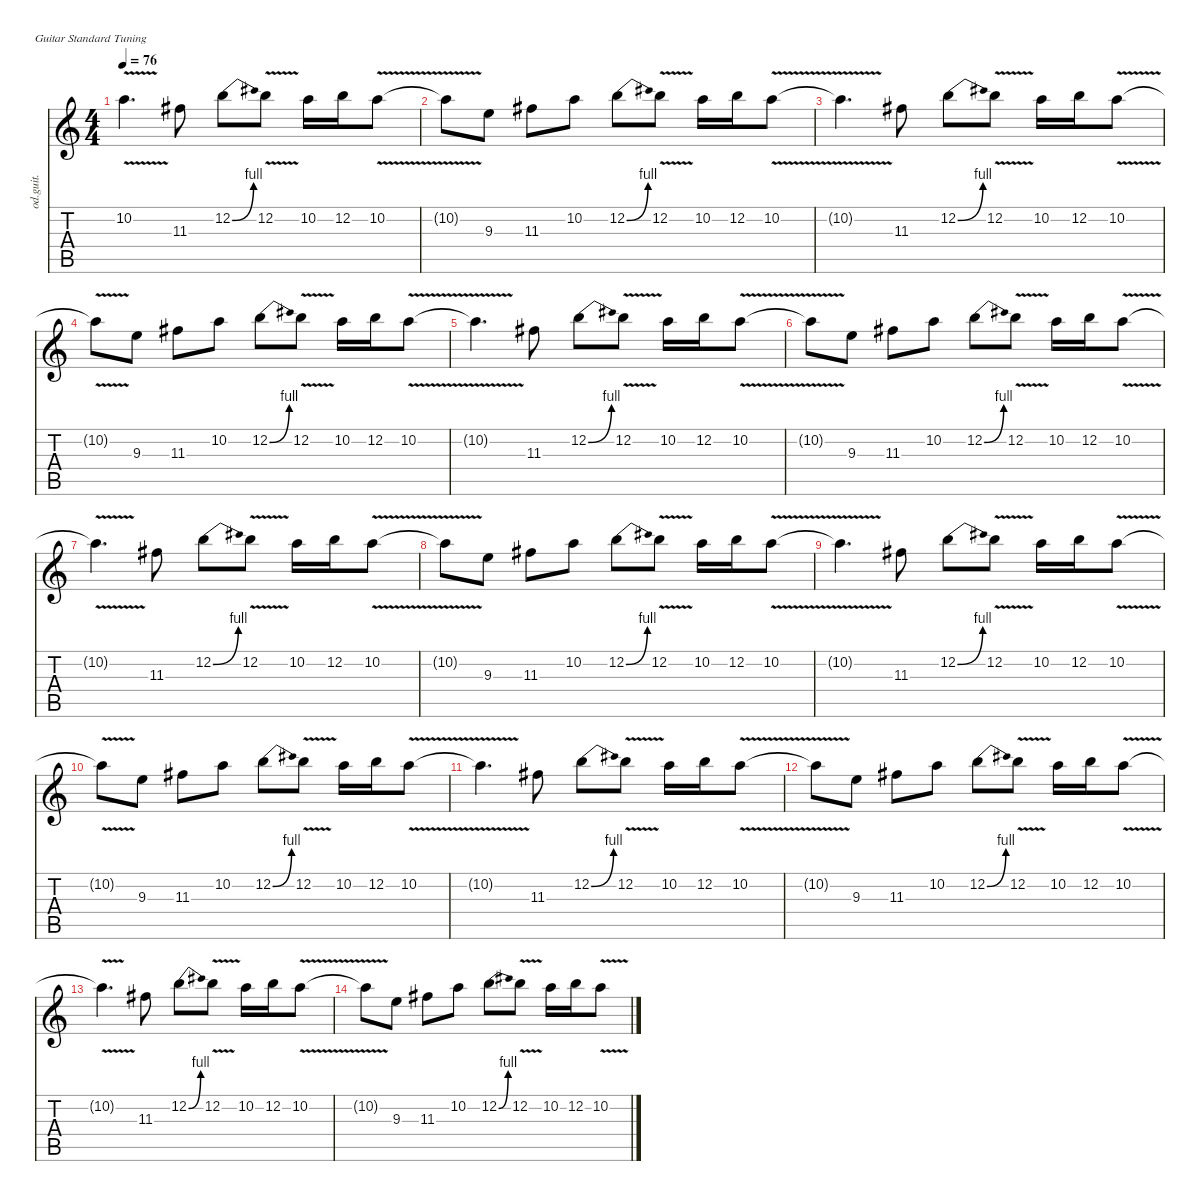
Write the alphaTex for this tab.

\defaultSystemsLayout 4
\hideDynamics
\bracketExtendMode nobrackets
\track ("Fill Guitar #2" "od.guit.") {instrument overdrivenguitar}
\staff {score tabs}
\tuning (E4 B3 G3 D3 A2 E2)
\ts (4 4)
\tempo 76
\clef g2
\ks c
10.2{v t}.4{d dy f} 11.3{acc #}.8{dy mf} 12.2{be (bend 0 0 30 4)}.8 12.2{v}.8 10.2.16 12.2.16 10.2{v}.8 |
10.2{v t}.8{dy f} 9.3.8{dy mf} 11.3{acc #}.8 10.2.8 12.2{be (bend 0 0 30 4)}.8 12.2{v}.8 10.2.16 12.2.16 10.2{v}.8 |
10.2{v t}.4{d dy f} 11.3{acc #}.8{dy mf} 12.2{be (bend 0 0 30 4)}.8 12.2{v}.8 10.2.16 12.2.16 10.2{v}.8 |
10.2{v t}.8{dy f} 9.3.8{dy mf} 11.3{acc #}.8 10.2.8 12.2{be (bend 0 0 30 4)}.8 12.2{v}.8 10.2.16 12.2.16 10.2{v}.8 |
10.2{v t}.4{d dy f} 11.3{acc #}.8{dy mf} 12.2{be (bend 0 0 30 4)}.8 12.2{v}.8 10.2.16 12.2.16 10.2{v}.8 |
10.2{v t}.8{dy f} 9.3.8{dy mf} 11.3{acc #}.8 10.2.8 12.2{be (bend 0 0 30 4)}.8 12.2{v}.8 10.2.16 12.2.16 10.2{v}.8 |
10.2{v t}.4{d dy f} 11.3{acc #}.8{dy mf} 12.2{be (bend 0 0 30 4)}.8 12.2{v}.8 10.2.16 12.2.16 10.2{v}.8 |
10.2{v t}.8{dy f} 9.3.8{dy mf} 11.3{acc #}.8 10.2.8 12.2{be (bend 0 0 30 4)}.8 12.2{v}.8 10.2.16 12.2.16 10.2{v}.8 |
10.2{v t}.4{d dy f} 11.3{acc #}.8{dy mf} 12.2{be (bend 0 0 30 4)}.8 12.2{v}.8 10.2.16 12.2.16 10.2{v}.8 |
10.2{v t}.8{dy f} 9.3.8{dy mf} 11.3{acc #}.8 10.2.8 12.2{be (bend 0 0 30 4)}.8 12.2{v}.8 10.2.16 12.2.16 10.2{v}.8 |
10.2{v t}.4{d dy f} 11.3{acc #}.8{dy mf} 12.2{be (bend 0 0 30 4)}.8 12.2{v}.8 10.2.16 12.2.16 10.2{v}.8 |
10.2{v t}.8{dy f} 9.3.8{dy mf} 11.3{acc #}.8 10.2.8 12.2{be (bend 0 0 30 4)}.8 12.2{v}.8 10.2.16 12.2.16 10.2{v}.8 |
10.2{v t}.4{d dy f} 11.3{acc #}.8{dy mf} 12.2{be (bend 0 0 30 4)}.8 12.2{v}.8 10.2.16 12.2.16 10.2{v}.8 |
10.2{v t}.8{dy f} 9.3.8{dy mf} 11.3{acc #}.8 10.2.8 12.2{be (bend 0 0 30 4)}.8 12.2{v}.8 10.2.16 12.2.16 10.2{v}.8
